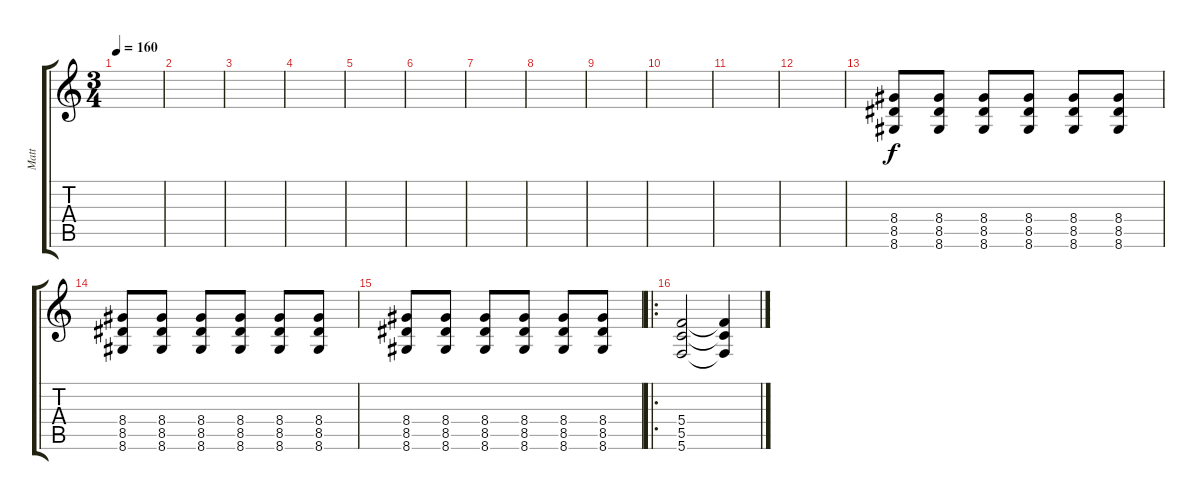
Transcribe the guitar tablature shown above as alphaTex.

\track ("Matt" "Matt") {instrument distortionguitar}
\staff {score tabs}
\tuning (D4 A3 F3 C3 G2 C2) {hide}
\ts (3 4)
\tempo 160
\clef g2
\ks c
|
|
|
|
|
|
|
|
|
|
|
|
(8.4 8.5 8.6).8 (8.4 8.5 8.6).8 (8.4 8.5 8.6).8 (8.4 8.5 8.6).8 (8.4 8.5 8.6).8 (8.4 8.5 8.6).8 |
(8.4 8.5 8.6).8 (8.4 8.5 8.6).8 (8.4 8.5 8.6).8 (8.4 8.5 8.6).8 (8.4 8.5 8.6).8 (8.4 8.5 8.6).8 |
(8.4 8.5 8.6).8 (8.4 8.5 8.6).8 (8.4 8.5 8.6).8 (8.4 8.5 8.6).8 (8.4 8.5 8.6).8 (8.4 8.5 8.6).8 |
\ro
(5.4 5.5 5.6).2 (5.4{t} 5.5{t} 5.6{t}).4
